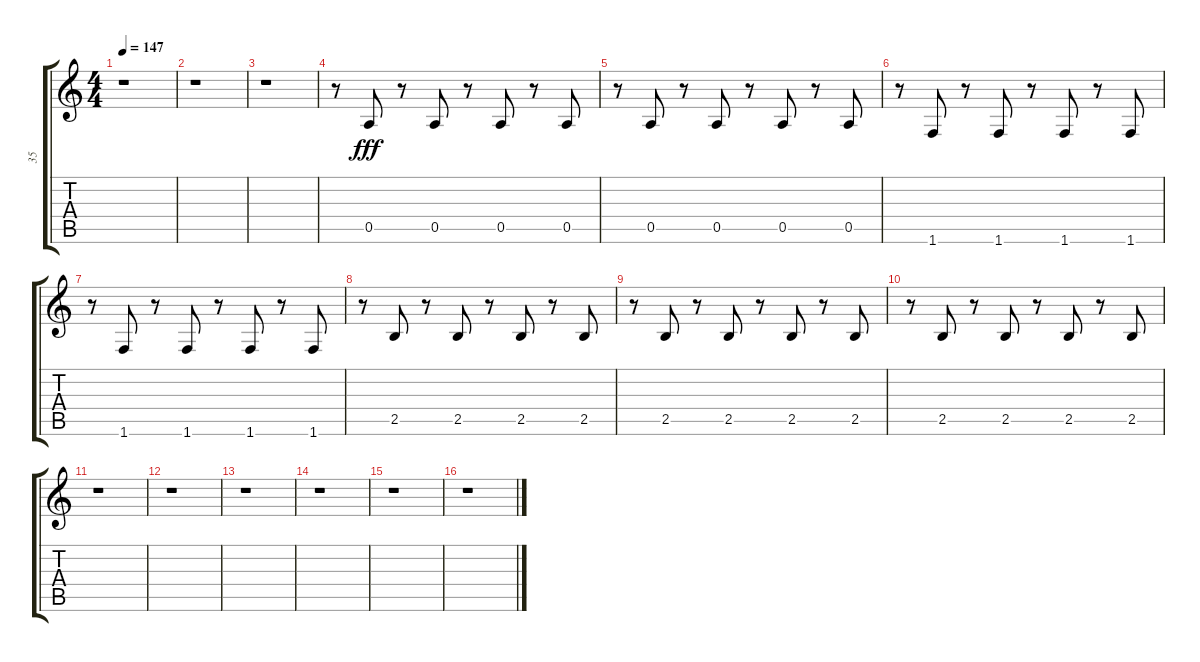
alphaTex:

\track ("35" "35") {instrument fretlessbass}
\staff {score tabs}
\tuning (E4 B3 G3 D3 A2 E2) {hide}
\ts (4 4)
\tempo 147
\clef g2
\ks c
r.1{dy fff} |
r.1 |
r.1 |
r.8 0.5.8 r.8 0.5.8 r.8 0.5.8 r.8 0.5.8 |
r.8 0.5.8 r.8 0.5.8 r.8 0.5.8 r.8 0.5.8 |
r.8 1.6.8 r.8 1.6.8 r.8 1.6.8 r.8 1.6.8 |
r.8 1.6.8 r.8 1.6.8 r.8 1.6.8 r.8 1.6.8 |
r.8 2.5.8 r.8 2.5.8 r.8 2.5.8 r.8 2.5.8 |
r.8 2.5.8 r.8 2.5.8 r.8 2.5.8 r.8 2.5.8 |
r.8 2.5.8 r.8 2.5.8 r.8 2.5.8 r.8 2.5.8 |
r.1 |
r.1 |
r.1 |
r.1 |
r.1 |
r.1
